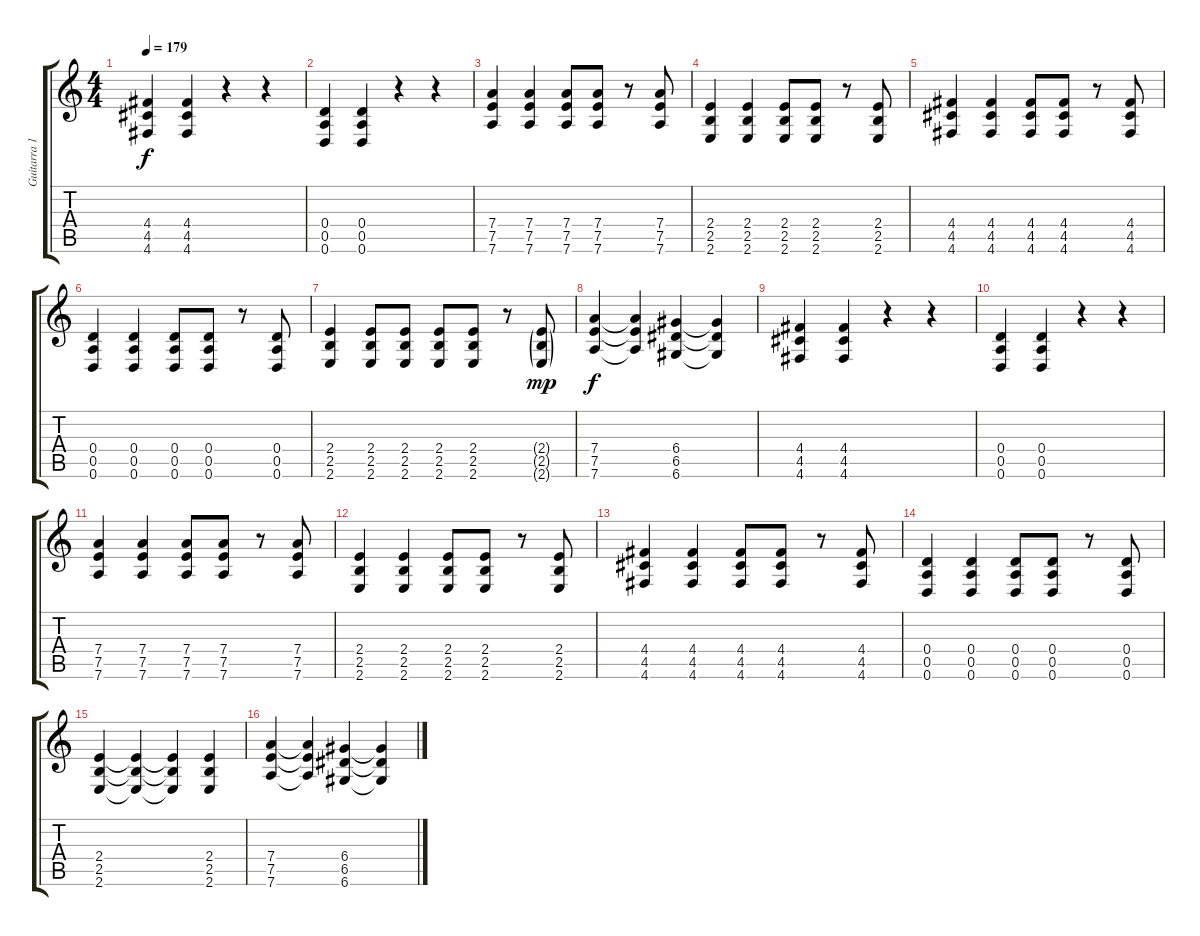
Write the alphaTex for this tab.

\track ("Guitarra 1" "Guitarra 1") {instrument acousticguitarnylon}
\staff {score tabs}
\tuning (E4 B3 G3 D3 A2 D2) {hide}
\ts (4 4)
\tempo 179
\clef g2
\ks c
(4.4 4.5 4.6).4{dy f instrument distortionguitar} (4.4 4.5 4.6).4 r.4 r.4 |
(0.4 0.5 0.6).4 (0.4 0.5 0.6).4 r.4 r.4 |
(7.4 7.5 7.6).4 (7.4 7.5 7.6).4 (7.4 7.5 7.6).8 (7.4 7.5 7.6).8 r.8 (7.4 7.5 7.6).8 |
(2.4 2.5 2.6).4 (2.4 2.5 2.6).4 (2.4 2.5 2.6).8 (2.4 2.5 2.6).8 r.8 (2.4 2.5 2.6).8 |
(4.4 4.5 4.6).4 (4.4 4.5 4.6).4 (4.4 4.5 4.6).8 (4.4 4.5 4.6).8 r.8 (4.4 4.5 4.6).8 |
(0.4 0.5 0.6).4 (0.4 0.5 0.6).4 (0.4 0.5 0.6).8 (0.4 0.5 0.6).8 r.8 (0.4 0.5 0.6).8 |
(2.4 2.5 2.6).4 (2.4 2.5 2.6).8 (2.4 2.5 2.6).8 (2.4 2.5 2.6).8 (2.4 2.5 2.6).8 r.8 (2.4{g} 2.5{g} 2.6{g}).8{dy mp} |
(7.4 7.5 7.6).4{dy f} (7.4{t} 7.5{t} 7.6{t}).4 (6.4 6.5 6.6).4 (6.4{t} 6.5{t} 6.6{t}).4 |
(4.4 4.5 4.6).4{instrument distortionguitar} (4.4 4.5 4.6).4 r.4 r.4 |
(0.4 0.5 0.6).4 (0.4 0.5 0.6).4 r.4 r.4 |
(7.4 7.5 7.6).4 (7.4 7.5 7.6).4 (7.4 7.5 7.6).8 (7.4 7.5 7.6).8 r.8 (7.4 7.5 7.6).8 |
(2.4 2.5 2.6).4 (2.4 2.5 2.6).4 (2.4 2.5 2.6).8 (2.4 2.5 2.6).8 r.8 (2.4 2.5 2.6).8 |
(4.4 4.5 4.6).4 (4.4 4.5 4.6).4 (4.4 4.5 4.6).8 (4.4 4.5 4.6).8 r.8 (4.4 4.5 4.6).8 |
(0.4 0.5 0.6).4 (0.4 0.5 0.6).4 (0.4 0.5 0.6).8 (0.4 0.5 0.6).8 r.8 (0.4 0.5 0.6).8 |
(2.4 2.5 2.6).4 (2.4{t} 2.5{t} 2.6{t}).4 (2.4{t} 2.5{t} 2.6{t}).4 (2.4 2.5 2.6).4 |
(7.4 7.5 7.6).4 (7.4{t} 7.5{t} 7.6{t}).4 (6.4 6.5 6.6).4 (6.4{t} 6.5{t} 6.6{t}).4
